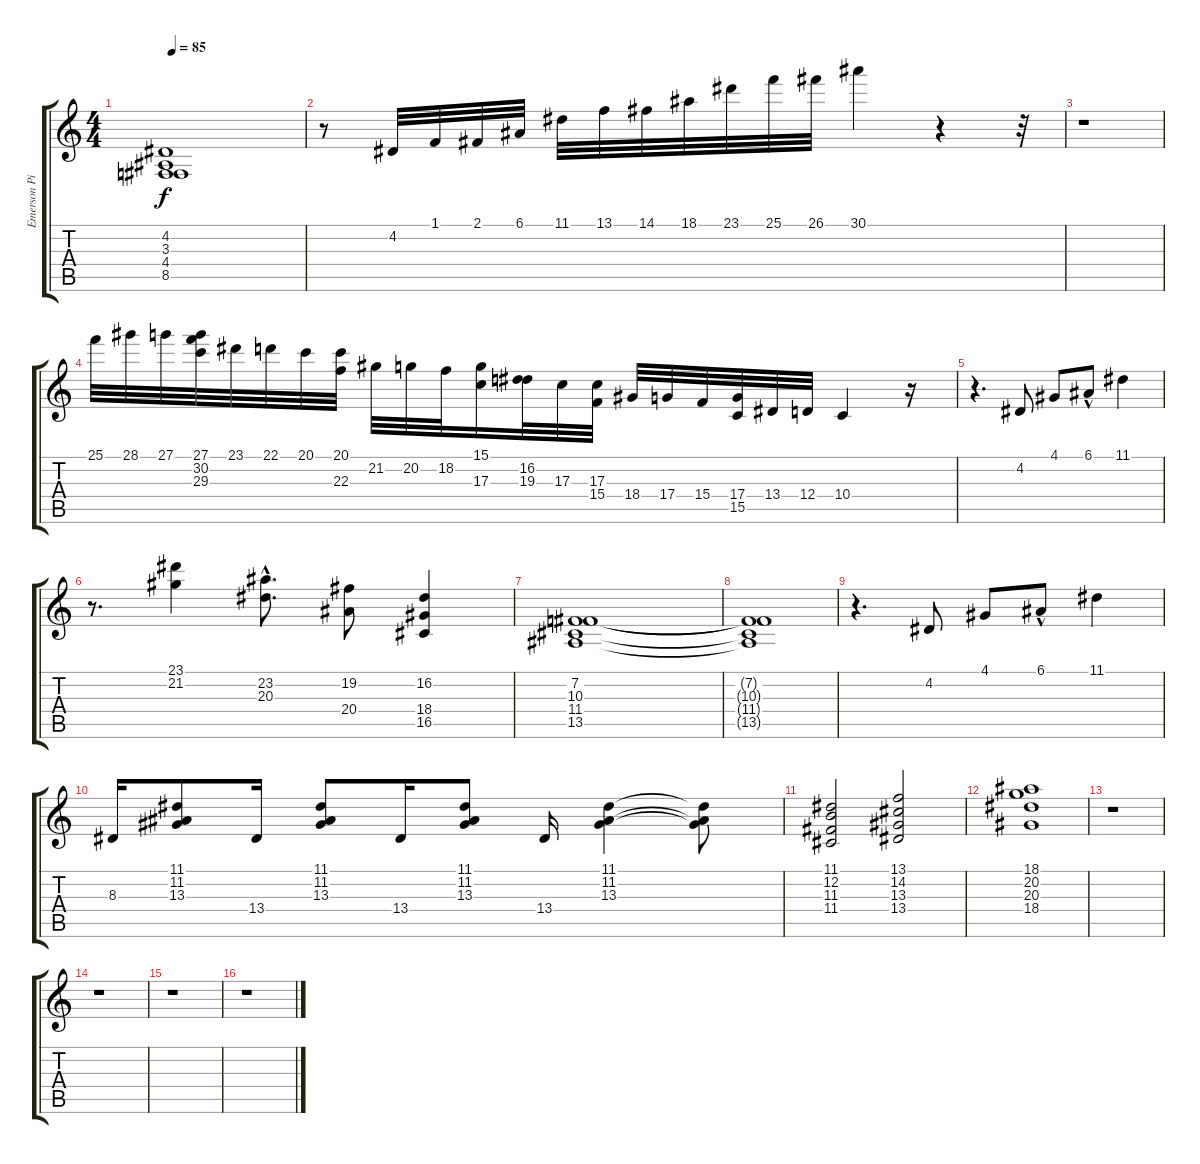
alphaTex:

\track ("Emerson Piano RH" "Emerson Pi") {instrument acousticgrandpiano}
\staff {score tabs}
\tuning (E4 B3 G3 D3 A2 E2) {hide}
\ts (4 4)
\tempo 85
\clef g2
\ks c
(4.2 3.3 4.4 8.5).1{dy f} |
r.8 4.2.32 1.1.32 2.1.32 6.1.32 11.1.32 13.1.32 14.1.32 18.1.32 23.1.32 25.1.32 26.1.32 30.1.4 r.4 r.32 |
r.1 |
25.1.32 28.1.32 27.1.32 (27.1 30.2 29.3).32 23.1.32 22.1.32 20.1.32 (20.1 22.3).32 21.2.32 20.2.32 18.2.32 (15.1 17.3).16 (16.2 19.3).32 17.3.32 (17.3 15.4).32 18.4.32 17.4.32 15.4.32 (17.4 15.5).32 13.4.32 12.4.32 10.4.4 r.16 |
r.4{d} 4.2.8 4.1.8 6.1{hac}.8 11.1.4 |
r.8{d} (23.1 21.2).4 (23.2{hac} 20.3{hac}).8{d} (19.2 20.4).8 (16.2 18.4 16.5).4 |
(7.2 10.3 11.4 13.5).1 |
(7.2{t} 10.3{t} 11.4{t} 13.5{t}).1 |
r.4{d} 4.2.8 4.1.8 6.1{hac}.8 11.1.4 |
8.3.16 (11.1 11.2 13.3).8 13.4.16 (11.1 11.2 13.3).8 13.4.16 (11.1 11.2 13.3).8 13.4.16 (11.1 11.2 13.3).4 (11.1{t} 11.2{t} 13.3{t}).8 |
(11.1 12.2 11.3 11.4).2 (13.1 14.2 13.3 13.4).2 |
(18.1 20.2 20.3 18.4).1 |
r.1 |
r.1 |
r.1 |
r.1
